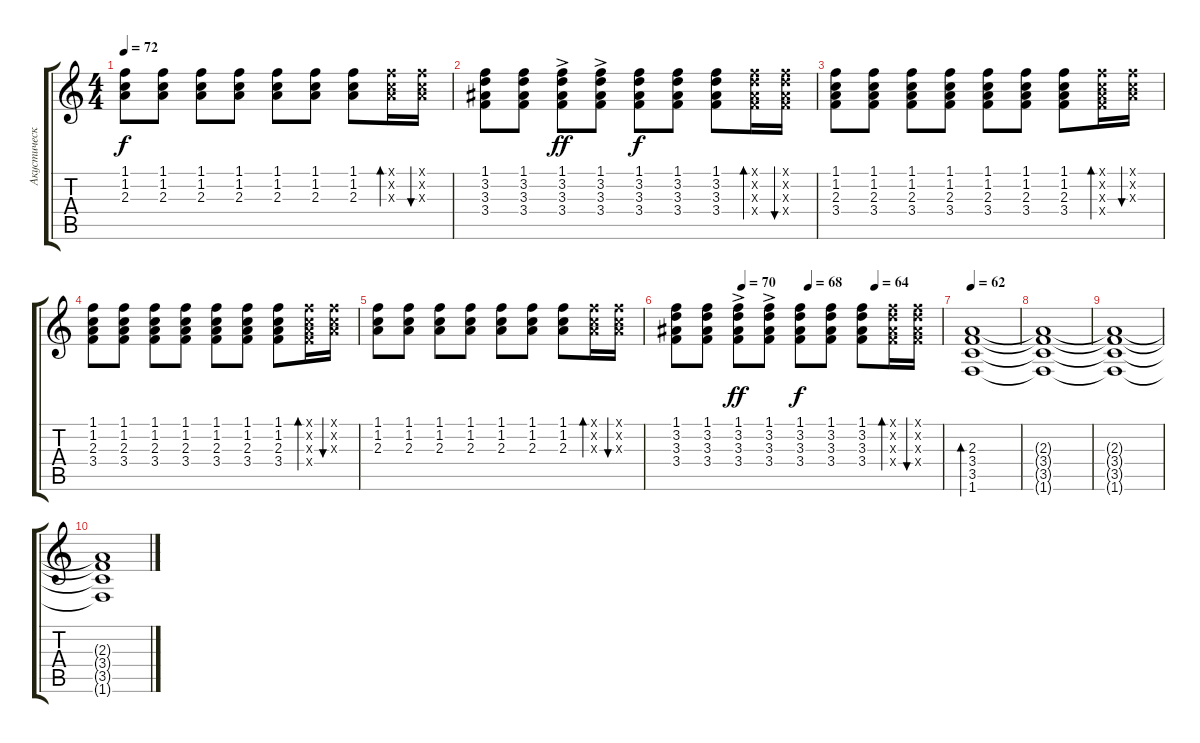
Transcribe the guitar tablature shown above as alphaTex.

\track ("Акустическая гитара" "Акустическ") {instrument acousticguitarsteel}
\staff {score tabs}
\tuning (E4 B3 G3 D3 A2 E2) {hide}
\ts (4 4)
\tempo 72
\clef g2
\ks c
(1.1 1.2 2.3).8{dy f} (1.1 1.2 2.3).8 (1.1 1.2 2.3).8 (1.1 1.2 2.3).8 (1.1 1.2 2.3).8 (1.1 1.2 2.3).8 (1.1 1.2 2.3).8 (1.1{x} 1.2{x} 2.3{x}).16{bd 240} (1.1{x} 1.2{x} 2.3{x}).16{bu 240} |
(1.1 3.2 3.3 3.4).8 (1.1 3.2 3.3 3.4).8 (1.1{ac} 3.2{ac} 3.3{ac} 3.4{ac}).8{dy ff} (1.1{ac} 3.2{ac} 3.3{ac} 3.4{ac}).8 (1.1 3.2 3.3 3.4).8{dy f} (1.1 3.2 3.3 3.4).8 (1.1 3.2 3.3 3.4).8 (1.1{x} 3.2{x} 3.3{x} 3.4{x}).16{bd 240} (1.1{x} 3.2{x} 3.3{x} 3.4{x}).16{bu 240} |
(1.1 1.2 2.3 3.4).8 (1.1 1.2 2.3 3.4).8 (1.1 1.2 2.3 3.4).8 (1.1 1.2 2.3 3.4).8 (1.1 1.2 2.3 3.4).8 (1.1 1.2 2.3 3.4).8 (1.1 1.2 2.3 3.4).8 (1.1{x} 1.2{x} 2.3{x} 3.4{x}).16{bd 240} (1.1{x} 1.2{x} 2.3{x}).16{bu 240} |
(1.1 1.2 2.3 3.4).8 (1.1 1.2 2.3 3.4).8 (1.1 1.2 2.3 3.4).8 (1.1 1.2 2.3 3.4).8 (1.1 1.2 2.3 3.4).8 (1.1 1.2 2.3 3.4).8 (1.1 1.2 2.3 3.4).8 (1.1{x} 1.2{x} 2.3{x} 3.4{x}).16{bd 240} (1.1{x} 1.2{x} 2.3{x}).16{bu 240} |
(1.1 1.2 2.3).8 (1.1 1.2 2.3).8 (1.1 1.2 2.3).8 (1.1 1.2 2.3).8 (1.1 1.2 2.3).8 (1.1 1.2 2.3).8 (1.1 1.2 2.3).8 (1.1{x} 1.2{x} 2.3{x}).16{bd 240} (1.1{x} 1.2{x} 2.3{x}).16{bu 240} |
\tempo (70 0.25)
\tempo (68 0.5)
\tempo (64 0.75)
(1.1 3.2 3.3 3.4).8 (1.1 3.2 3.3 3.4).8 (1.1{ac} 3.2{ac} 3.3{ac} 3.4{ac}).8{dy ff} (1.1{ac} 3.2{ac} 3.3{ac} 3.4{ac}).8 (1.1 3.2 3.3 3.4).8{dy f} (1.1 3.2 3.3 3.4).8 (1.1 3.2 3.3 3.4).8 (1.1{x} 3.2{x} 3.3{x} 3.4{x}).16{bd 240} (1.1{x} 3.2{x} 3.3{x} 3.4{x}).16{bu 240} |
\tempo 62
(2.3 3.4 3.5 1.6).1{bd 240} |
(2.3{t} 3.4{t} 3.5{t} 1.6{t}).1 |
(2.3{t} 3.4{t} 3.5{t} 1.6{t}).1 |
(2.3{t} 3.4{t} 3.5{t} 1.6{t}).1
